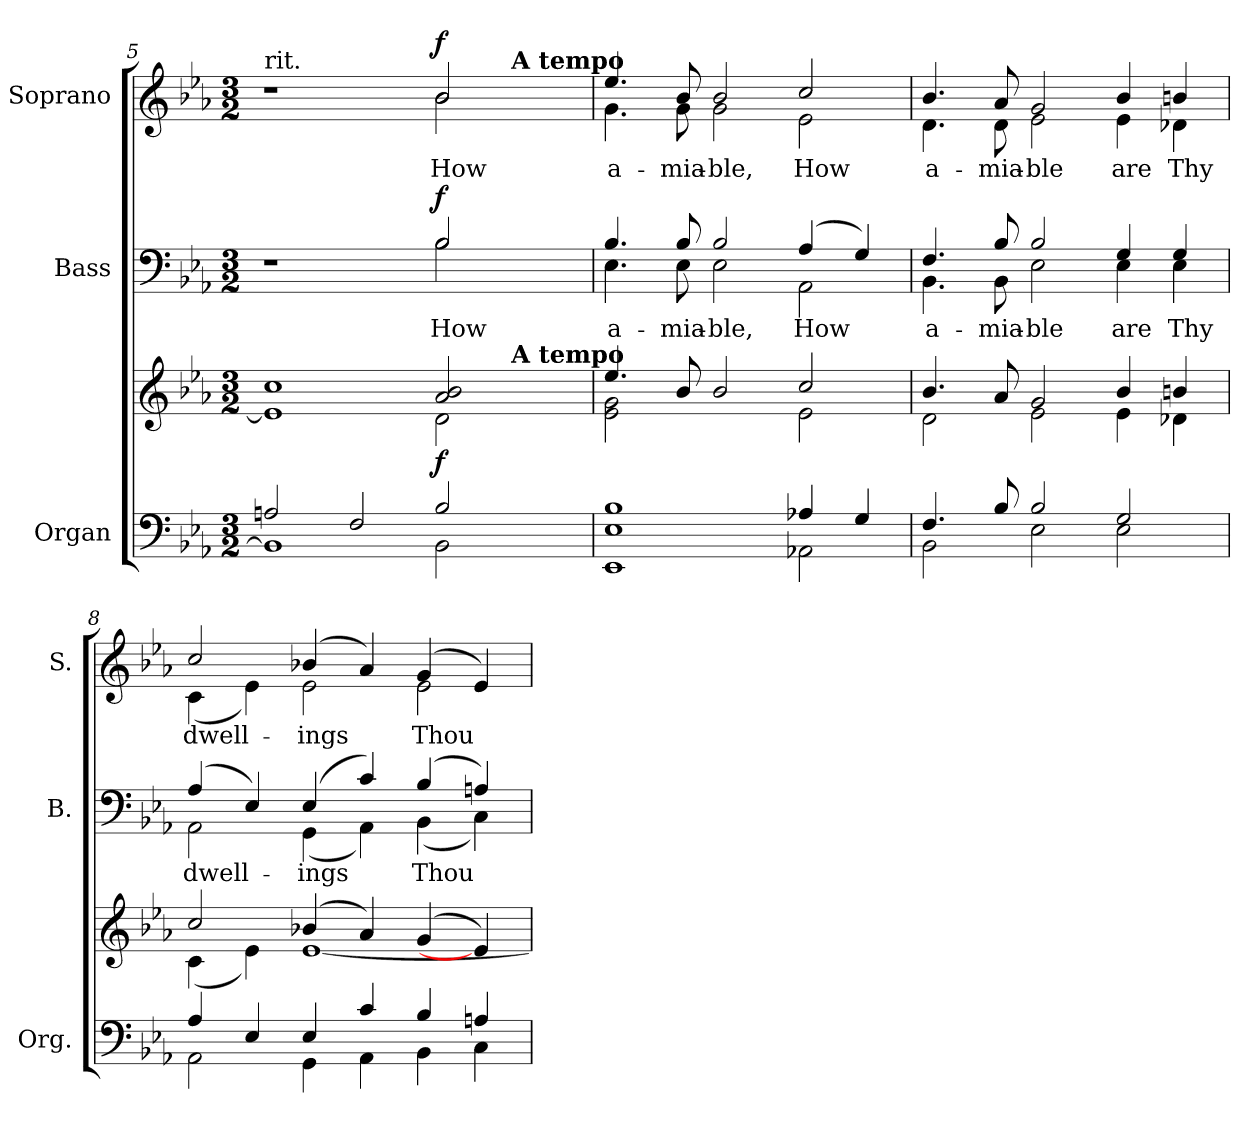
**kern	**kern	**dynam	**kern	**text	**dynam	**kern	**text	**dynam
*part3	*part3	*part3	*part2	*part2	*part2	*part1	*part1	*part1
*staff4	*staff3	*staff3/4	*staff2	*staff2	*staff2	*staff1	*staff1	*staff1
*I"Organ	*	*	*I"Bass	*	*	*I"Soprano	*	*
*I'Org.	*	*	*I'B.	*	*	*I'S.	*	*
!!LO:LB:g=z
*clefF4	*clefG2	*	*clefF4	*	*	*clefG2	*	*
*k[b-e-a-]	*k[b-e-a-]	*	*k[b-e-a-]	*	*	*k[b-e-a-]	*	*
*E-:	*E-:	*	*E-:	*	*	*E-:	*	*
*M3/2	*M3/2	*	*M3/2	*	*	*M3/2	*	*
=5	=5	=5	=5	=5	=5	=5	=5	=5
*^	*^	*	*^	*	*	*^	*	*
!	!	!	!	!	!	!	!	!	!LO:TX:t=rit.	!	!	!
*	*	*	*^	*	*	*	*	*	*	*^	*	*
2Ani/	1BB-i]	1e-i] 1cci	1ryy	1ryy	.	1ryy	1r	.	.	1r	1ryy	1ryy	.	.
2Fi/	.	.	.	.	.	.	.	.	.	.	.	.	.	.
!	!	!	!	!	!	!	!	!LO:LY:b:color=#000000	!	!	!	!	!	!
!	!	!	!	!	!	!	!	!	!	!	!	!	!LO:LY:b:color=#000000	!
2B-i/	2BB-i\	2a-i/ 2b-i	2di\	4ryy	f	2B-i/	2B-i\	How	f	2b-i/	2b-i\	4ryy	How	f
.	.	.	.	64ryy	.	.	.	.	.	.	.	64ryy	.	.
.	.	.	.	128ryy	.	.	.	.	.	.	.	128ryy	.	.
.	.	.	.	512ryy	.	.	.	.	.	.	.	512ryy	.	.
!	!	!	!	!	!	!	!	!	!	!	!	!LO:TX:a:B:t=A tempo	!	!
!	!	!	!	!LO:TX:a:B:t=A tempo	!	!	!	!	!	!	!	!	!	!
.	.	.	.	8ryy	.	.	.	.	.	.	.	8ryy	.	.
.	.	.	.	16ryy	.	.	.	.	.	.	.	16ryy	.	.
.	.	.	.	32ryy	.	.	.	.	.	.	.	32ryy	.	.
.	.	.	.	256.ryy	.	.	.	.	.	.	.	256.ryy	.	.
*	*	*	*v	*v	*	*	*	*	*	*v	*v	*v	*	*
=6	=6	=6	=6	=6	=6	=6	=6	=6	=6	=6	=6
*	*	*	*^	*	*	*	*	*	*^	*	*
*	*	*	*	*	*	*	*	*	*	*	*^	*	*
!	!	!	!	!	!	!	!	!LO:LY:b:color=#000000	!	!	!	!	!	!
*	*	*	*v	*v	*	*	*	*	*	*	*v	*v	*	*
*	*	*	*^	*	*	*	*	*	*	*^	*	*
!	!	!	!	!	!	!	!	!	!	!	!	!	!LO:LY:b:color=#000000	!
*	*	*	*v	*v	*	*	*	*	*	*	*v	*v	*	*
1EE-i 1E-i 1B-i	1ryy	4.ee-i/	2e-i\ 2gi	.	4.B-i/	4.E-i\	a-	.	4.ee-i/	4.gi\	a-	.
!	!	!	!	!	!	!	!LO:LY:b:color=#000000	!	!	!	!	!
!	!	!	!	!	!	!	!	!	!	!	!LO:LY:b:color=#000000	!
.	.	8b-i/	.	.	8B-i/	8E-i\	-mia-	.	8b-i/	8gi\	-mia-	.
!	!	!	!	!	!	!	!LO:LY:b:color=#000000	!	!	!	!	!
!	!	!	!	!	!	!	!	!	!	!	!LO:LY:b:color=#000000	!
.	.	2b-i/	2ryy	.	2B-i/	2E-i\	-ble,	.	2b-i/	2gi\	-ble,	.
!	!	!	!	!	!	!	!LO:LY:b:color=#000000	!	!	!	!	!
!	!	!	!	!	!	!	!	!	!	!	!LO:LY:b:color=#000000	!
4A-Xi/	2AA-Xi\	2cci/	2e-i\	.	(4A-i/	2AA-i\	How	.	2cci/	2e-i\	How	.
4Gi/	.	.	.	.	4Gi/)	.	.	.	.	.	.	.
=7	=7	=7	=7	=7	=7	=7	=7	=7	=7	=7	=7	=7
!	!	!	!	!	!	!	!LO:LY:b:color=#000000	!	!	!	!	!
!	!	!	!	!	!	!	!	!	!	!	!LO:LY:b:color=#000000	!
4.Fi/	2BB-i\	4.b-i/	2di\	.	4.Fi/	4.BB-i\	a-	.	4.b-i/	4.di\	a-	.
!	!	!	!	!	!	!	!LO:LY:b:color=#000000	!	!	!	!	!
!	!	!	!	!	!	!	!	!	!	!	!LO:LY:b:color=#000000	!
8B-i/	.	8a-i/	.	.	8B-i/	8BB-i\	-mia-	.	8a-i/	8di\	-mia-	.
!	!	!	!	!	!	!	!LO:LY:b:color=#000000	!	!	!	!	!
!	!	!	!	!	!	!	!	!	!	!	!LO:LY:b:color=#000000	!
2B-i/	2E-i\	2gi/	2e-i\	.	2B-i/	2E-i\	-ble	.	2gi/	2e-i\	-ble	.
!	!	!	!	!	!	!	!LO:LY:b:color=#000000	!	!	!	!	!
!	!	!	!	!	!	!	!	!	!	!	!LO:LY:b:color=#000000	!
2Gi/	2E-i\	4b-i/	4e-i\	.	4Gi/	4E-i\	are	.	4b-i/	4e-i\	are	.
!	!	!	!	!	!	!	!LO:LY:b:color=#000000	!	!	!	!	!
!	!	!	!	!	!	!	!	!	!	!	!LO:LY:b:color=#000000	!
.	.	4bni/	4d-Xi\	.	4Gi/	4E-i\	Thy	.	4bni/	4d-Xi\	Thy	.
=8	=8	=8	=8	=8	=8	=8	=8	=8	=8	=8	=8	=8
!	!	!	!	!	!	!	!LO:LY:b:color=#000000	!	!	!	!	!
!	!	!	!	!	!	!	!	!	!	!	!LO:LY:b:color=#000000	!
4A-i/	2AA-i\	2cci/	(4ci\	.	(4A-i/	2AA-i\	dwell-	.	2cci/	(4ci\	dwell-	.
4E-i/	.	.	4e-i\)	.	4E-i/)	.	.	.	.	4e-i\)	.	.
!	!	!	!	!	!	!	!LO:LY:b:color=#000000	!	!	!	!	!
!	!	!	!	!	!	!	!	!	!	!	!LO:LY:b:color=#000000	!
4E-i/	4GGi\	(4b-Xi/	[<1e-i	.	(4E-i/	(4GGi\	-ings	.	(4b-Xi/	2e-i\	-ings	.
4ci/	4AA-i\	4a-i/)	.	.	4ci/)	4AA-i\)	.	.	4a-i/)	.	.	.
!	!	!	!	!	!	!	!LO:LY:b:color=#000000	!	!	!	!	!
!	!	!	!	!	!	!	!	!	!	!	!LO:LY:b:color=#000000	!
4B-i/	4BB-i\	(4gi/	.	.	(4B-i/	(4BB-i\	Thou	.	(4gi/	2e-i\	Thou	.
4Ani/	4Ci\	4e-i/])	.	.	4Ani/)	4Ci\)	.	.	4e-i/)	.	.	.
*v	*v	*	*	*	*v	*v	*	*	*v	*v	*	*
*	*v	*v	*	*	*	*	*	*	*
=	=	=	=	=	=	=	=	=
*-	*-	*-	*-	*-	*-	*-	*-	*-
